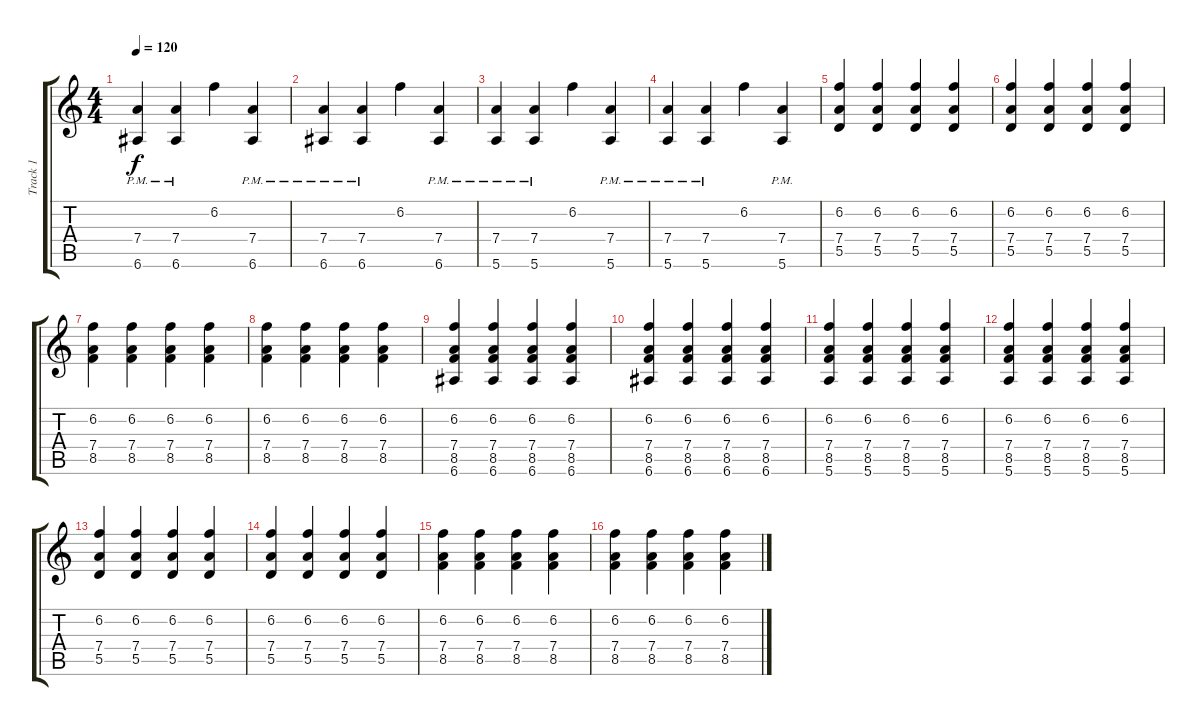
\track ("Track 1" "Track 1") {instrument distortionguitar}
\staff {score tabs}
\tuning (E4 B3 G3 D3 A2 E2) {hide}
\ts (4 4)
\tempo 120
\clef g2
\ks c
(7.4{pm} 6.6{pm}).4{dy f} (7.4{pm} 6.6{pm}).4 6.2.4 (7.4{pm} 6.6{pm}).4 |
(7.4{pm} 6.6{pm}).4 (7.4{pm} 6.6{pm}).4 6.2.4 (7.4{pm} 6.6{pm}).4 |
(7.4{pm} 5.6{pm}).4 (7.4{pm} 5.6{pm}).4 6.2.4 (7.4{pm} 5.6{pm}).4 |
(7.4{pm} 5.6{pm}).4 (7.4{pm} 5.6{pm}).4 6.2.4 (7.4{pm} 5.6{pm}).4 |
(6.2 7.4 5.5).4 (6.2 7.4 5.5).4 (6.2 7.4 5.5).4 (6.2 7.4 5.5).4 |
(6.2 7.4 5.5).4 (6.2 7.4 5.5).4 (6.2 7.4 5.5).4 (6.2 7.4 5.5).4 |
(6.2 7.4 8.5).4 (6.2 7.4 8.5).4 (6.2 7.4 8.5).4 (6.2 7.4 8.5).4 |
(6.2 7.4 8.5).4 (6.2 7.4 8.5).4 (6.2 7.4 8.5).4 (6.2 7.4 8.5).4 |
(6.2 7.4 8.5 6.6).4 (6.2 7.4 8.5 6.6).4 (6.2 7.4 8.5 6.6).4 (6.2 7.4 8.5 6.6).4 |
(6.2 7.4 8.5 6.6).4 (6.2 7.4 8.5 6.6).4 (6.2 7.4 8.5 6.6).4 (6.2 7.4 8.5 6.6).4 |
(6.2 7.4 8.5 5.6).4 (6.2 7.4 8.5 5.6).4 (6.2 7.4 8.5 5.6).4 (6.2 7.4 8.5 5.6).4 |
(6.2 7.4 8.5 5.6).4 (6.2 7.4 8.5 5.6).4 (6.2 7.4 8.5 5.6).4 (6.2 7.4 8.5 5.6).4 |
(6.2 7.4 5.5).4 (6.2 7.4 5.5).4 (6.2 7.4 5.5).4 (6.2 7.4 5.5).4 |
(6.2 7.4 5.5).4 (6.2 7.4 5.5).4 (6.2 7.4 5.5).4 (6.2 7.4 5.5).4 |
(6.2 7.4 8.5).4 (6.2 7.4 8.5).4 (6.2 7.4 8.5).4 (6.2 7.4 8.5).4 |
(6.2 7.4 8.5).4 (6.2 7.4 8.5).4 (6.2 7.4 8.5).4 (6.2 7.4 8.5).4
